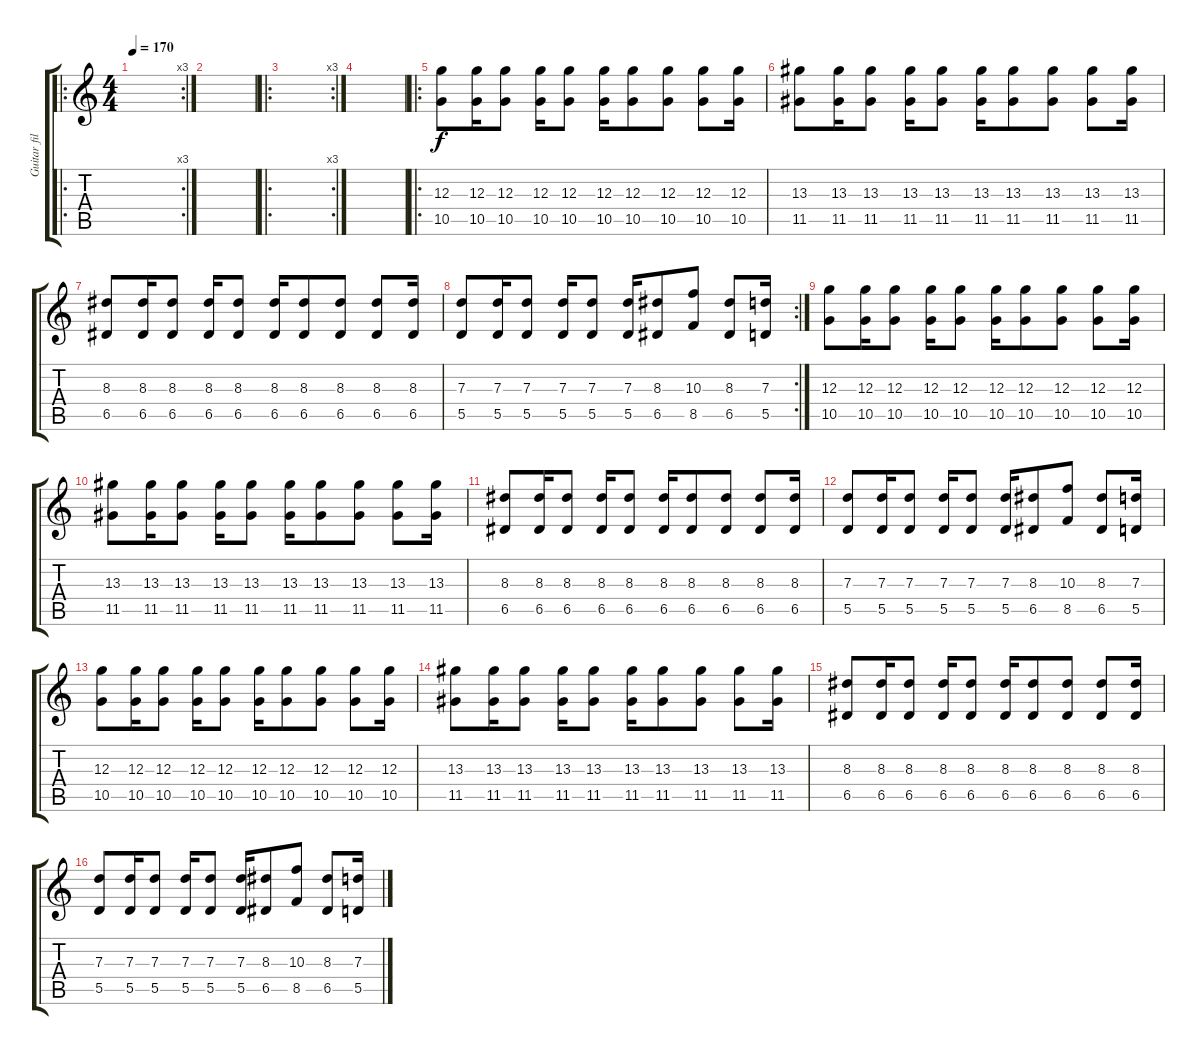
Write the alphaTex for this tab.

\track ("Guitar fill" "Guitar fil") {instrument overdrivenguitar}
\staff {score tabs}
\tuning (E4 B3 G3 D3 A2 E2) {hide}
\ro
\rc 3
\ts (4 4)
\tempo 170
\clef g2
\ks c
|
|
\ro
\rc 3
|
|
\ro
(12.3 10.5).8 (12.3 10.5).16 (12.3 10.5).8 (12.3 10.5).16 (12.3 10.5).8 (12.3 10.5).16 (12.3 10.5).8 (12.3 10.5).8 (12.3 10.5).8 (12.3 10.5).16 |
(13.3 11.5).8 (13.3 11.5).16 (13.3 11.5).8 (13.3 11.5).16 (13.3 11.5).8 (13.3 11.5).16 (13.3 11.5).8 (13.3 11.5).8 (13.3 11.5).8 (13.3 11.5).16 |
(8.3 6.5).8 (8.3 6.5).16 (8.3 6.5).8 (8.3 6.5).16 (8.3 6.5).8 (8.3 6.5).16 (8.3 6.5).8 (8.3 6.5).8 (8.3 6.5).8 (8.3 6.5).16 |
\rc 2
(7.3 5.5).8 (7.3 5.5).16 (7.3 5.5).8 (7.3 5.5).16 (7.3 5.5).8 (7.3 5.5).16 (8.3 6.5).8 (10.3 8.5).8 (8.3 6.5).8 (7.3 5.5).16 |
(12.3 10.5).8 (12.3 10.5).16 (12.3 10.5).8 (12.3 10.5).16 (12.3 10.5).8 (12.3 10.5).16 (12.3 10.5).8 (12.3 10.5).8 (12.3 10.5).8 (12.3 10.5).16 |
(13.3 11.5).8 (13.3 11.5).16 (13.3 11.5).8 (13.3 11.5).16 (13.3 11.5).8 (13.3 11.5).16 (13.3 11.5).8 (13.3 11.5).8 (13.3 11.5).8 (13.3 11.5).16 |
(8.3 6.5).8 (8.3 6.5).16 (8.3 6.5).8 (8.3 6.5).16 (8.3 6.5).8 (8.3 6.5).16 (8.3 6.5).8 (8.3 6.5).8 (8.3 6.5).8 (8.3 6.5).16 |
(7.3 5.5).8 (7.3 5.5).16 (7.3 5.5).8 (7.3 5.5).16 (7.3 5.5).8 (7.3 5.5).16 (8.3 6.5).8 (10.3 8.5).8 (8.3 6.5).8 (7.3 5.5).16 |
(12.3 10.5).8 (12.3 10.5).16 (12.3 10.5).8 (12.3 10.5).16 (12.3 10.5).8 (12.3 10.5).16 (12.3 10.5).8 (12.3 10.5).8 (12.3 10.5).8 (12.3 10.5).16 |
(13.3 11.5).8 (13.3 11.5).16 (13.3 11.5).8 (13.3 11.5).16 (13.3 11.5).8 (13.3 11.5).16 (13.3 11.5).8 (13.3 11.5).8 (13.3 11.5).8 (13.3 11.5).16 |
(8.3 6.5).8 (8.3 6.5).16 (8.3 6.5).8 (8.3 6.5).16 (8.3 6.5).8 (8.3 6.5).16 (8.3 6.5).8 (8.3 6.5).8 (8.3 6.5).8 (8.3 6.5).16 |
(7.3 5.5).8 (7.3 5.5).16 (7.3 5.5).8 (7.3 5.5).16 (7.3 5.5).8 (7.3 5.5).16 (8.3 6.5).8 (10.3 8.5).8 (8.3 6.5).8 (7.3 5.5).16
